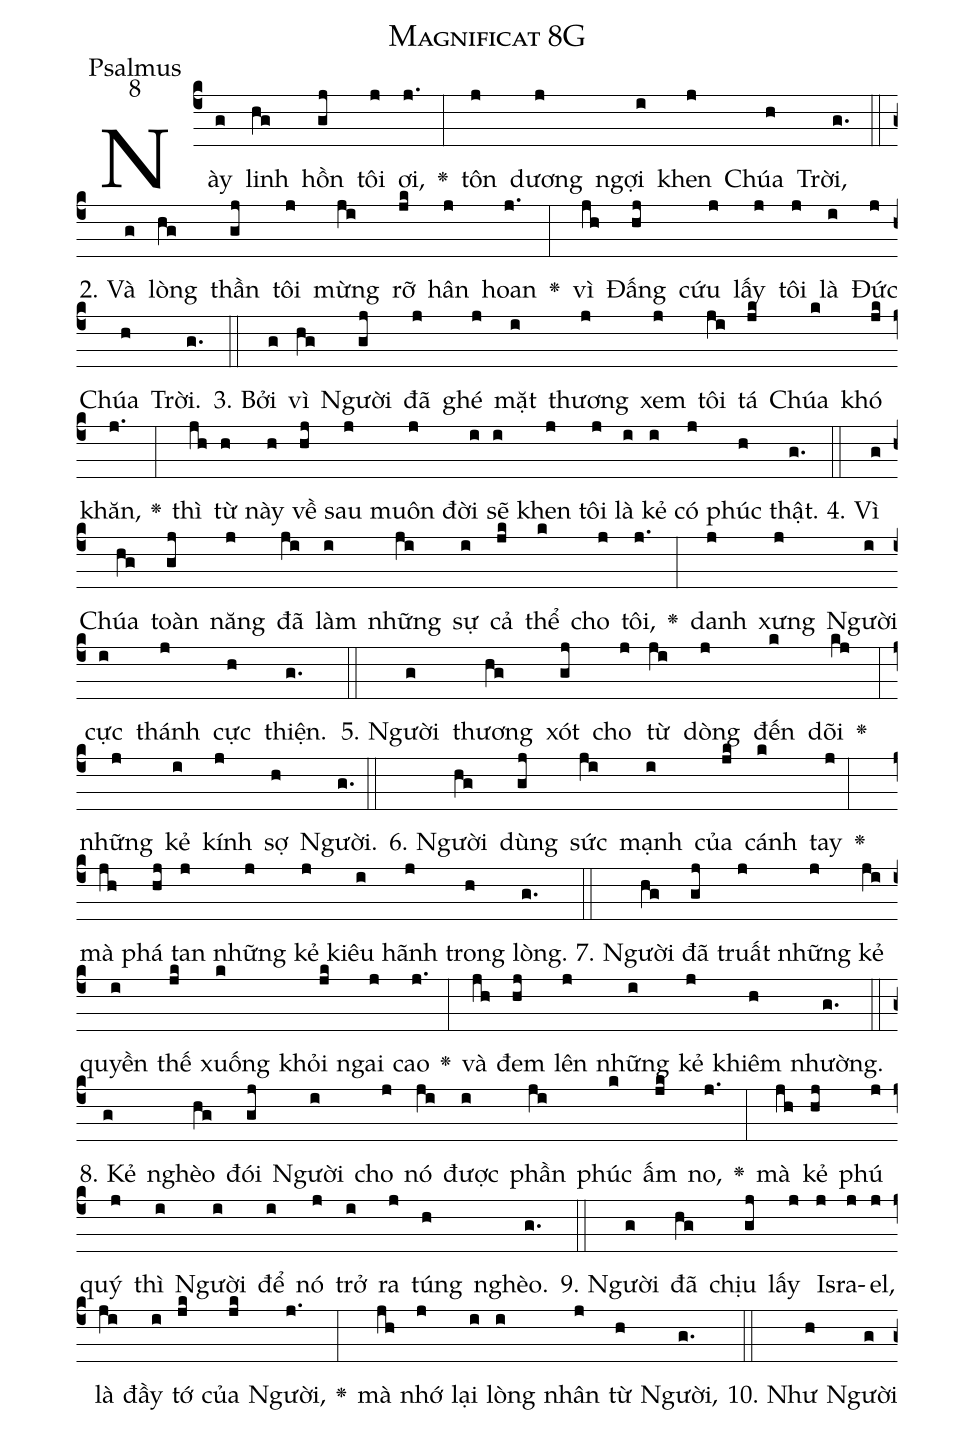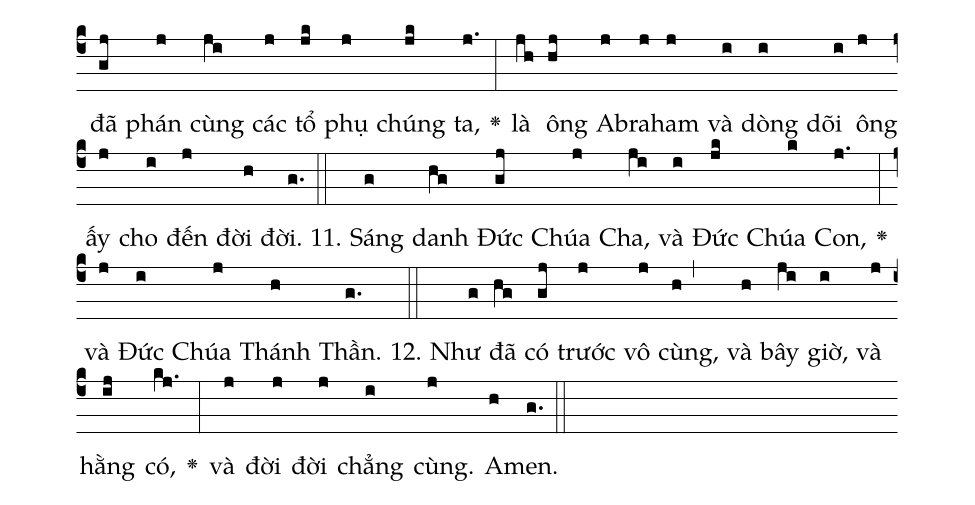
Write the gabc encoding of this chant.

name:Magnificat 8G;
office-part:Psalmus;
mode:8;
%%
(c4)Này(g) linh(hg) hồn(gj) tôi(j) ơi,(j.) <v>\greheightstar</v>(:) tôn(j) dương(j) ngợi(i) khen(j) Chúa(h) Trời,(g.) (::)
2. Và(g) lòng(hg) thần(gj) tôi(j) mừng(ji) rỡ(jk) hân(j) hoan(j.) <v>\greheightstar</v>(:) vì(jh) Đấng(hj) cứu(j) lấy(j) tôi(j) là(i) Đức(j) Chúa(h) Trời.(g.) (::)
3. Bởi(g) vì(hg) Người(gj) đã(j) ghé(j) mặt(i) thương(j) xem(j) tôi(ji) tá(jk) Chúa(k) khó(jk) khăn,(j.) <v>\greheightstar</v>(:) thì(jh) từ(h) này(h) về(hj) sau(j) muôn(j) đời(i) sẽ(i) khen(j) tôi(j) là(i) kẻ(i) có(j) phúc(h) thật.(g.) (::)
4. Vì(g) Chúa(hg) toàn(gj) năng(j) đã(ji) làm(i) những(ji) sự(i) cả(jk) thể(k) cho(j) tôi,(j.) <v>\greheightstar</v>(:) danh(j) xưng(j) Người(i) cực(i) thánh(j) cực(h) thiện.(g.) (::)
5. Người(g) thương(hg) xót(gj) cho(j) từ(ji) dòng(j) đến(k) dõi(kj) <v>\greheightstar</v>(:) những(j) kẻ(i) kính(j) sợ(h) Người.(g.::)
6. Người(hg) dùng(gj) sức(ji) mạnh(i) của(jk) cánh(k) tay(j:) <v>\greheightstar</v>() mà(jh) phá(hj) tan(j) những(j) kẻ(j) kiêu(i) hãnh(j) trong(h) lòng.(g.) (::)
7. Người(hg) đã(gj) truất(j) những(j) kẻ(ji) quyền(i) thế(jk) xuống(k) khỏi(jk) ngai(j) cao(j.) <v>\greheightstar</v>(:) và(jh) đem(hj) lên(j) những(i) kẻ(j) khiêm(h) nhường.(g.) (::)
8. Kẻ(g) nghèo(hg) đói(gj) Người(i) cho(j) nó(ji) được(i) phần(ji) phúc(k) ấm(jk) no,(j.) <v>\greheightstar</v>(:) mà(jh) kẻ(hj) phú(j) quý(j) thì(i) Người(i) để(i) nó(j) trở(i) ra(j) túng(h) nghèo.(g.) (::)
9. Người(g) đã(hg) chịu(gj) lấy(j) Is(j)ra(j)el,(j) là(ji) đầy(i) tớ(jk) của(jk) Người,(j.) <v>\greheightstar</v>(:) mà(jh) nhớ(j) lại(i) lòng(i) nhân(j) từ(h) Người,(g.) (::)
10. Như(h) Người(g) đã(gj) phán(j) cùng(ji) các(j) tổ(jk) phụ(j) chúng(jk) ta,(j.) <v>\greheightstar</v>(:) là(jh) ông(hj) Ab(j)ra(j)ham(j) và(i) dòng(i) dõi(i) ông(j) ấy(j) cho(i) đến(j) đời(h) đời.(g.::)
11. Sáng(g) danh(hg) Đức(gj) Chúa(j) Cha,(ji) và(i) Đức(jk) Chúa(k) Con,(j.) <v>\greheightstar</v>(:) và(j) Đức(i) Chúa(j) Thánh(h) Thần.(g.) (::)
12. Như(g) đã(hg) có(gj) trước(j) vô(j) cùng,(h,) và(h) bây(ji) giờ,(i) và(j) hằng(ij) có,(kj.) <v>\greheightstar</v>(:) và(j) đời(j) đời(j) chẳng(i) cùng.(j) A(h)men.(g.) (::)
